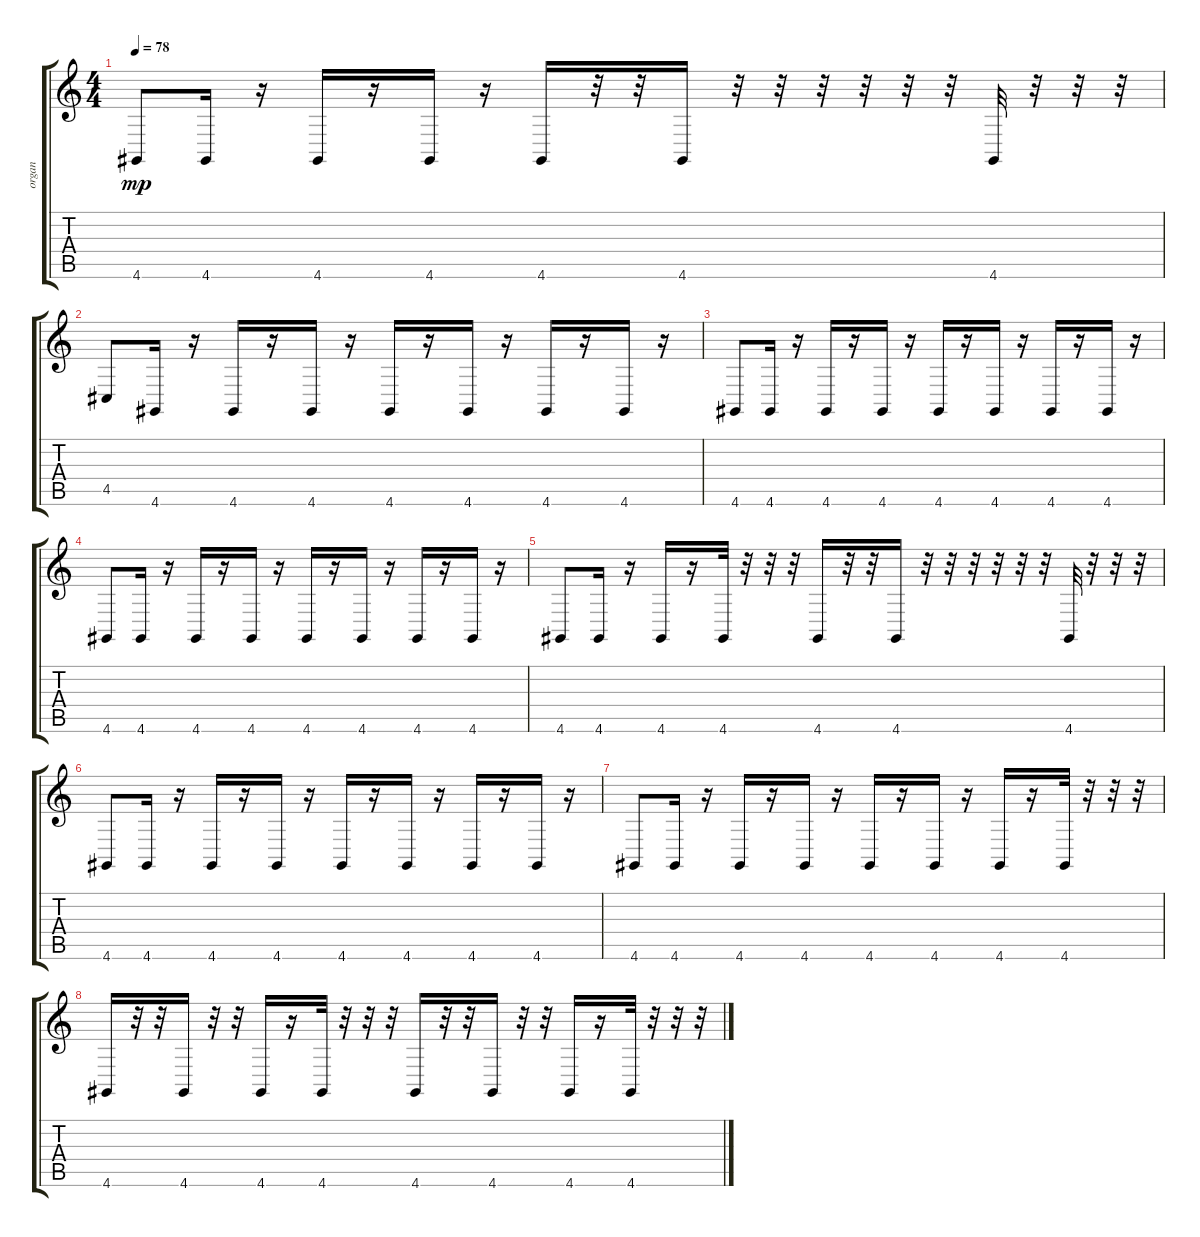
\track ("organ" "organ") {instrument drawbarorgan}
\staff {score tabs}
\tuning (E4 B3 G3 D3 A2 E2) {hide}
\ts (4 4)
\tempo 78
\clef g2
\ks c
4.6.8{dy mp} 4.6.16 r.16 4.6.16 r.16 4.6.16 r.16 4.6.16 r.32 r.32 4.6.16 r.32 r.32 r.32 r.32 r.32 r.32 4.6.32 r.32 r.32 r.32 |
4.5.8 4.6.16 r.16 4.6.16 r.16 4.6.16 r.16 4.6.16 r.16 4.6.16 r.16 4.6.16 r.16 4.6.16 r.16 |
4.6.8 4.6.16 r.16 4.6.16 r.16 4.6.16 r.16 4.6.16 r.16 4.6.16 r.16 4.6.16 r.16 4.6.16 r.16 |
4.6.8 4.6.16 r.16 4.6.16 r.16 4.6.16 r.16 4.6.16 r.16 4.6.16 r.16 4.6.16 r.16 4.6.16 r.16 |
4.6.8 4.6.16 r.16 4.6.16 r.16 4.6.32 r.32 r.32 r.32 4.6.16 r.32 r.32 4.6.16 r.32 r.32 r.32 r.32 r.32 r.32 4.6.32 r.32 r.32 r.32 |
4.6.8 4.6.16 r.16 4.6.16 r.16 4.6.16 r.16 4.6.16 r.16 4.6.16 r.16 4.6.16 r.16 4.6.16 r.16 |
4.6.8 4.6.16 r.16 4.6.16 r.16 4.6.16 r.16 4.6.16 r.16 4.6.16 r.16 4.6.16 r.16 4.6.32 r.32 r.32 r.32 |
4.6.16 r.32 r.32 4.6.16 r.32 r.32 4.6.16 r.16 4.6.32 r.32 r.32 r.32 4.6.16 r.32 r.32 4.6.16 r.32 r.32 4.6.16 r.16 4.6.32 r.32 r.32 r.32
